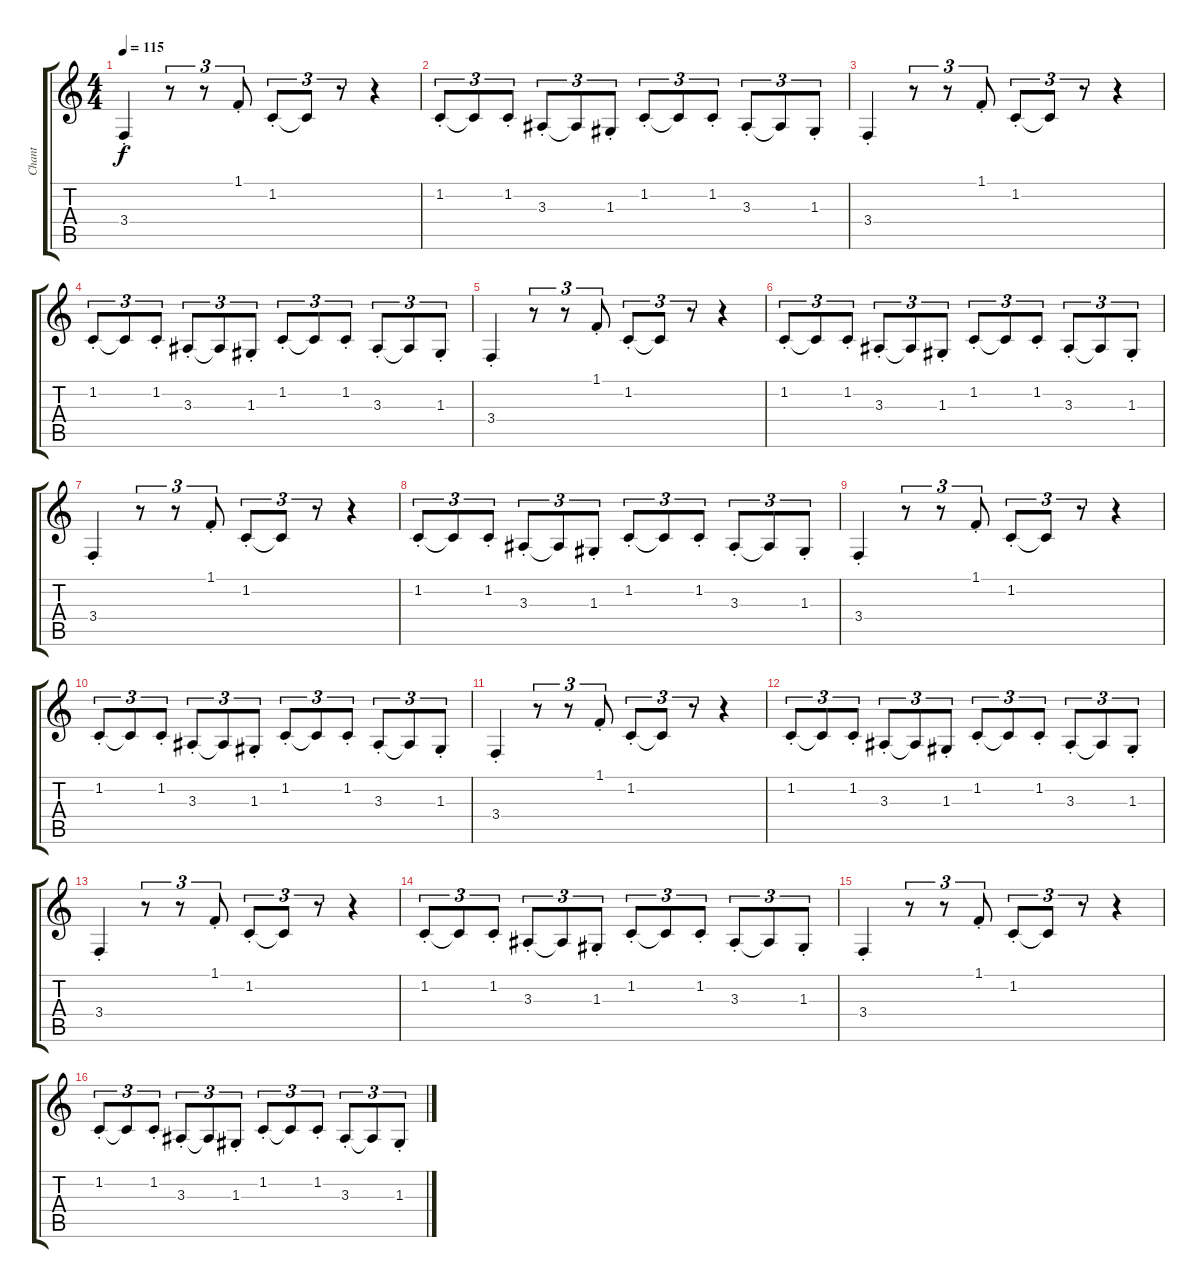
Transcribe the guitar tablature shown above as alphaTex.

\track ("Chant" "Chant") {instrument brightacousticpiano}
\staff {score tabs}
\tuning (E4 B3 G3 D3 A2 E2) {hide}
\ts (4 4)
\tempo 115
\clef g2
\ks c
3.4{st}.4{dy f} r.8{tu (3 2)} r.8{tu (3 2)} 1.1{st}.8{tu (3 2)} 1.2{st}.8{tu (3 2)} 1.2{t}.8{tu (3 2)} r.8{tu (3 2)} r.4 |
1.2{st}.8{tu (3 2)} 1.2{t}.8{tu (3 2)} 1.2{st}.8{tu (3 2)} 3.3{st}.8{tu (3 2)} 3.3{t}.8{tu (3 2)} 1.3{st}.8{tu (3 2)} 1.2{st}.8{tu (3 2)} 1.2{t}.8{tu (3 2)} 1.2{st}.8{tu (3 2)} 3.3{st}.8{tu (3 2)} 3.3{t}.8{tu (3 2)} 1.3{st}.8{tu (3 2)} |
3.4{st}.4 r.8{tu (3 2)} r.8{tu (3 2)} 1.1{st}.8{tu (3 2)} 1.2{st}.8{tu (3 2)} 1.2{t}.8{tu (3 2)} r.8{tu (3 2)} r.4 |
1.2{st}.8{tu (3 2)} 1.2{t}.8{tu (3 2)} 1.2{st}.8{tu (3 2)} 3.3{st}.8{tu (3 2)} 3.3{t}.8{tu (3 2)} 1.3{st}.8{tu (3 2)} 1.2{st}.8{tu (3 2)} 1.2{t}.8{tu (3 2)} 1.2{st}.8{tu (3 2)} 3.3{st}.8{tu (3 2)} 3.3{t}.8{tu (3 2)} 1.3{st}.8{tu (3 2)} |
3.4{st}.4 r.8{tu (3 2)} r.8{tu (3 2)} 1.1{st}.8{tu (3 2)} 1.2{st}.8{tu (3 2)} 1.2{t}.8{tu (3 2)} r.8{tu (3 2)} r.4 |
1.2{st}.8{tu (3 2)} 1.2{t}.8{tu (3 2)} 1.2{st}.8{tu (3 2)} 3.3{st}.8{tu (3 2)} 3.3{t}.8{tu (3 2)} 1.3{st}.8{tu (3 2)} 1.2{st}.8{tu (3 2)} 1.2{t}.8{tu (3 2)} 1.2{st}.8{tu (3 2)} 3.3{st}.8{tu (3 2)} 3.3{t}.8{tu (3 2)} 1.3{st}.8{tu (3 2)} |
3.4{st}.4 r.8{tu (3 2)} r.8{tu (3 2)} 1.1{st}.8{tu (3 2)} 1.2{st}.8{tu (3 2)} 1.2{t}.8{tu (3 2)} r.8{tu (3 2)} r.4 |
1.2{st}.8{tu (3 2)} 1.2{t}.8{tu (3 2)} 1.2{st}.8{tu (3 2)} 3.3{st}.8{tu (3 2)} 3.3{t}.8{tu (3 2)} 1.3{st}.8{tu (3 2)} 1.2{st}.8{tu (3 2)} 1.2{t}.8{tu (3 2)} 1.2{st}.8{tu (3 2)} 3.3{st}.8{tu (3 2)} 3.3{t}.8{tu (3 2)} 1.3{st}.8{tu (3 2)} |
3.4{st}.4 r.8{tu (3 2)} r.8{tu (3 2)} 1.1{st}.8{tu (3 2)} 1.2{st}.8{tu (3 2)} 1.2{t}.8{tu (3 2)} r.8{tu (3 2)} r.4 |
1.2{st}.8{tu (3 2)} 1.2{t}.8{tu (3 2)} 1.2{st}.8{tu (3 2)} 3.3{st}.8{tu (3 2)} 3.3{t}.8{tu (3 2)} 1.3{st}.8{tu (3 2)} 1.2{st}.8{tu (3 2)} 1.2{t}.8{tu (3 2)} 1.2{st}.8{tu (3 2)} 3.3{st}.8{tu (3 2)} 3.3{t}.8{tu (3 2)} 1.3{st}.8{tu (3 2)} |
3.4{st}.4 r.8{tu (3 2)} r.8{tu (3 2)} 1.1{st}.8{tu (3 2)} 1.2{st}.8{tu (3 2)} 1.2{t}.8{tu (3 2)} r.8{tu (3 2)} r.4 |
1.2{st}.8{tu (3 2)} 1.2{t}.8{tu (3 2)} 1.2{st}.8{tu (3 2)} 3.3{st}.8{tu (3 2)} 3.3{t}.8{tu (3 2)} 1.3{st}.8{tu (3 2)} 1.2{st}.8{tu (3 2)} 1.2{t}.8{tu (3 2)} 1.2{st}.8{tu (3 2)} 3.3{st}.8{tu (3 2)} 3.3{t}.8{tu (3 2)} 1.3{st}.8{tu (3 2)} |
3.4{st}.4 r.8{tu (3 2)} r.8{tu (3 2)} 1.1{st}.8{tu (3 2)} 1.2{st}.8{tu (3 2)} 1.2{t}.8{tu (3 2)} r.8{tu (3 2)} r.4 |
1.2{st}.8{tu (3 2)} 1.2{t}.8{tu (3 2)} 1.2{st}.8{tu (3 2)} 3.3{st}.8{tu (3 2)} 3.3{t}.8{tu (3 2)} 1.3{st}.8{tu (3 2)} 1.2{st}.8{tu (3 2)} 1.2{t}.8{tu (3 2)} 1.2{st}.8{tu (3 2)} 3.3{st}.8{tu (3 2)} 3.3{t}.8{tu (3 2)} 1.3{st}.8{tu (3 2)} |
3.4{st}.4 r.8{tu (3 2)} r.8{tu (3 2)} 1.1{st}.8{tu (3 2)} 1.2{st}.8{tu (3 2)} 1.2{t}.8{tu (3 2)} r.8{tu (3 2)} r.4 |
1.2{st}.8{tu (3 2)} 1.2{t}.8{tu (3 2)} 1.2{st}.8{tu (3 2)} 3.3{st}.8{tu (3 2)} 3.3{t}.8{tu (3 2)} 1.3{st}.8{tu (3 2)} 1.2{st}.8{tu (3 2)} 1.2{t}.8{tu (3 2)} 1.2{st}.8{tu (3 2)} 3.3{st}.8{tu (3 2)} 3.3{t}.8{tu (3 2)} 1.3{st}.8{tu (3 2)}
